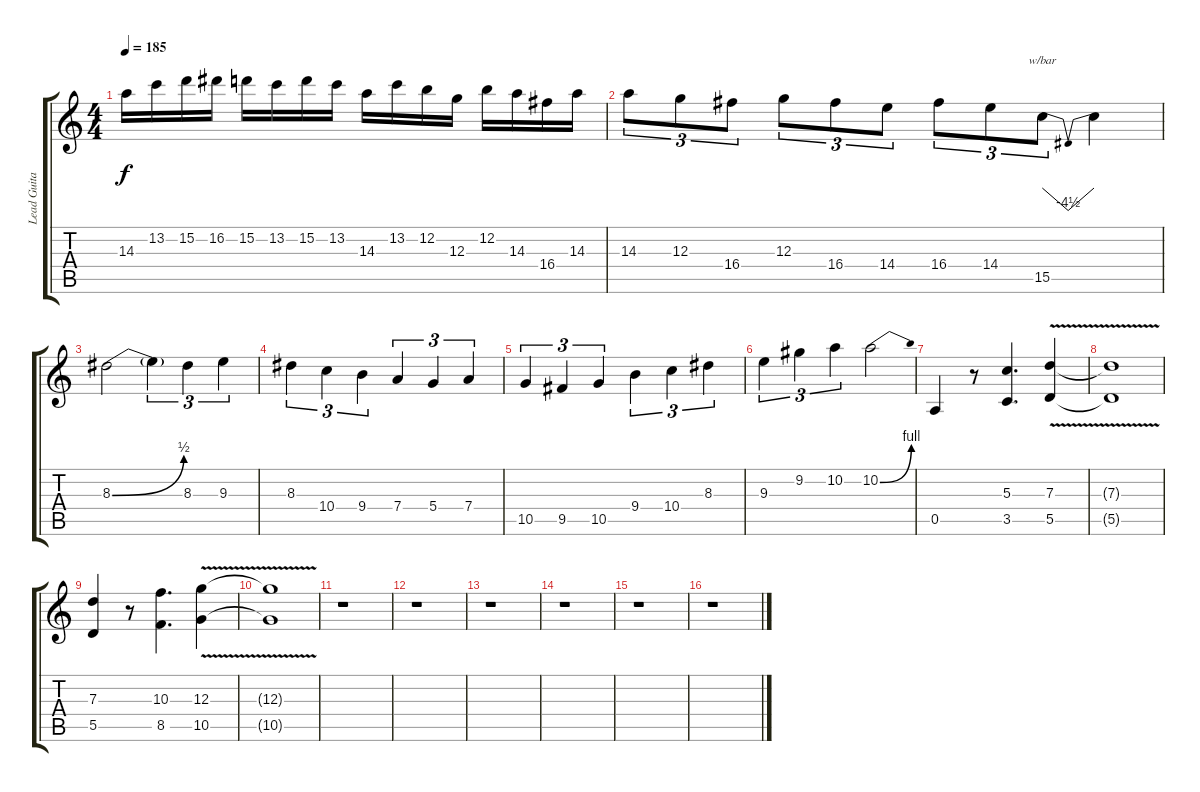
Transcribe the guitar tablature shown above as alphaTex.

\track ("Lead Guitar" "Lead Guita") {instrument overdrivenguitar}
\staff {score tabs}
\tuning (E4 B3 G3 D3 A2 E2) {hide}
\ts (4 4)
\tempo 185
\clef g2
\ks c
14.3.16{dy f} 13.2.16 15.2.16 16.2.16 15.2.16 13.2.16 15.2.16 13.2.16 14.3.16 13.2.16 12.2.16 12.3.16 12.2.16 14.3.16 16.4.16 14.3.16 |
14.3.8{tu (3 2)} 12.3.8{tu (3 2)} 16.4.8{tu (3 2)} 12.3.8{tu (3 2)} 16.4.8{tu (3 2)} 14.4.8{tu (3 2)} 16.4.8{tu (3 2)} 14.4.8{tu (3 2)} 15.5.8{tu (3 2) tbe (dip default 0 0 30 -18 60 0)} 15.5{t}.4 |
8.3{be (bend 0 0 60 2)}.2 8.3{t}.4{tu (3 2)} 8.3.4{tu (3 2)} 9.3.4{tu (3 2)} |
8.3.4{tu (3 2)} 10.4.4{tu (3 2)} 9.4.4{tu (3 2)} 7.4.4{tu (3 2)} 5.4.4{tu (3 2)} 7.4.4{tu (3 2)} |
10.5.4{tu (3 2)} 9.5.4{tu (3 2)} 10.5.4{tu (3 2)} 9.4.4{tu (3 2)} 10.4.4{tu (3 2)} 8.3.4{tu (3 2)} |
9.3.4{tu (3 2)} 9.2.4{tu (3 2)} 10.2.4{tu (3 2)} 10.2{be (bend 0 0 60 4)}.2 |
0.5.4 r.8 (5.3 3.5).4{d} (7.3{v} 5.5).4 |
(7.3{t} 5.5{t}).1 |
(7.3 5.5).4 r.8 (10.3 8.5).4{d} (12.3{v} 10.5).4 |
(12.3{t} 10.5{t}).1 |
r.1 |
r.1 |
r.1 |
r.1 |
r.1 |
r.1
